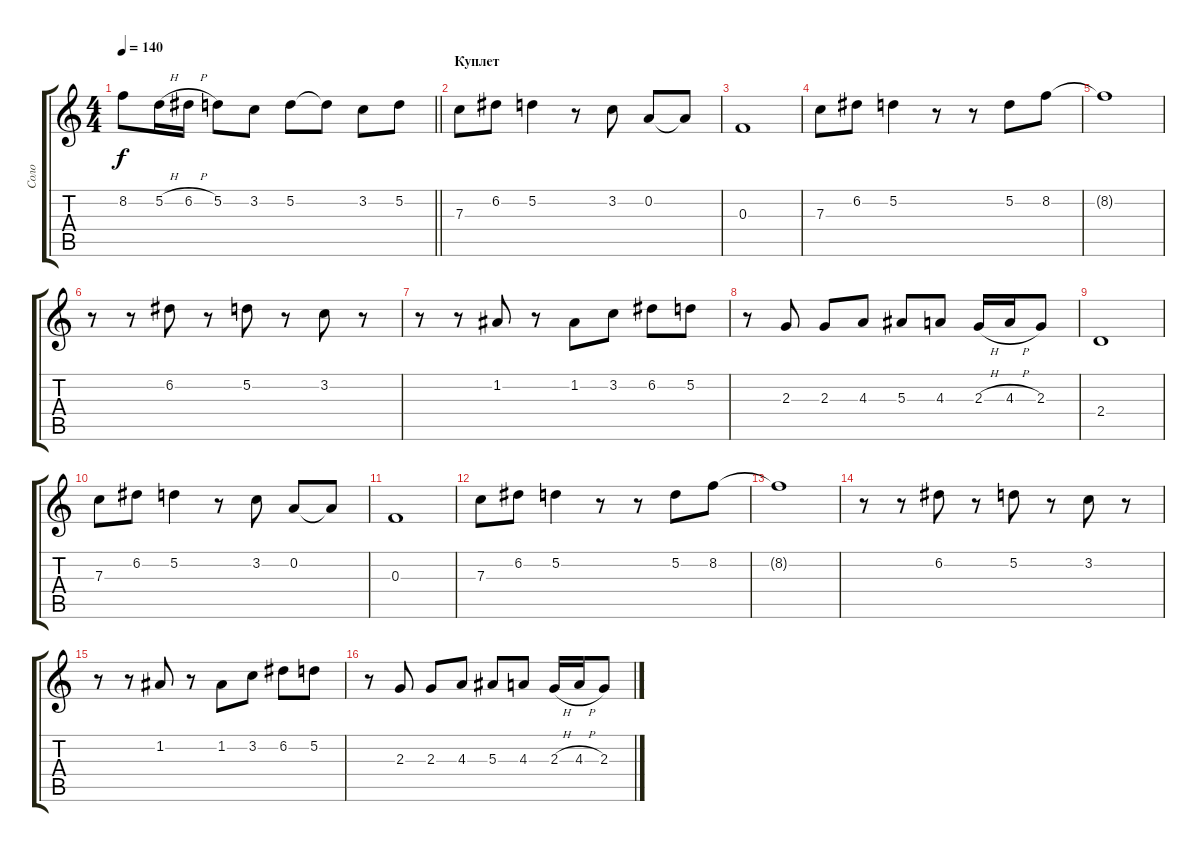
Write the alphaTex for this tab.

\track ("Соло" "Соло") {instrument distortionguitar}
\staff {score tabs}
\tuning (D4 A3 F3 C3 G2 D2) {hide}
\ts (4 4)
\tempo 140
\clef g2
\barLineRight lightlight
\ks c
8.2.8{dy f} 5.2{h}.16 6.2{h}.16 5.2.8 3.2.8 5.2.8 5.2{t}.8 3.2.8 5.2.8 |
\section ("" "Куплет")
7.3.8{instrument electricguitarmuted} 6.2.8 5.2.4 r.8 3.2.8 0.2.8 0.2{t}.8 |
0.3.1 |
7.3.8{instrument electricguitarmuted} 6.2.8 5.2.4 r.8 r.8 5.2.8 8.2.8 |
8.2{t}.1 |
r.8{instrument distortionguitar} r.8 6.2.8 r.8 5.2.8 r.8 3.2.8 r.8 |
r.8 r.8 1.2.8 r.8 1.2.8 3.2.8 6.2.8 5.2.8 |
r.8 2.3.8 2.3.8 4.3.8 5.3.8 4.3.8 2.3{h}.16 4.3{h}.16 2.3.8 |
2.4.1 |
7.3.8{instrument electricguitarmuted} 6.2.8 5.2.4 r.8 3.2.8 0.2.8 0.2{t}.8 |
0.3.1 |
7.3.8{instrument electricguitarmuted} 6.2.8 5.2.4 r.8 r.8 5.2.8 8.2.8 |
8.2{t}.1 |
r.8{instrument distortionguitar} r.8 6.2.8 r.8 5.2.8 r.8 3.2.8 r.8 |
r.8 r.8 1.2.8 r.8 1.2.8 3.2.8 6.2.8 5.2.8 |
r.8 2.3.8 2.3.8 4.3.8 5.3.8 4.3.8 2.3{h}.16 4.3{h}.16 2.3.8
